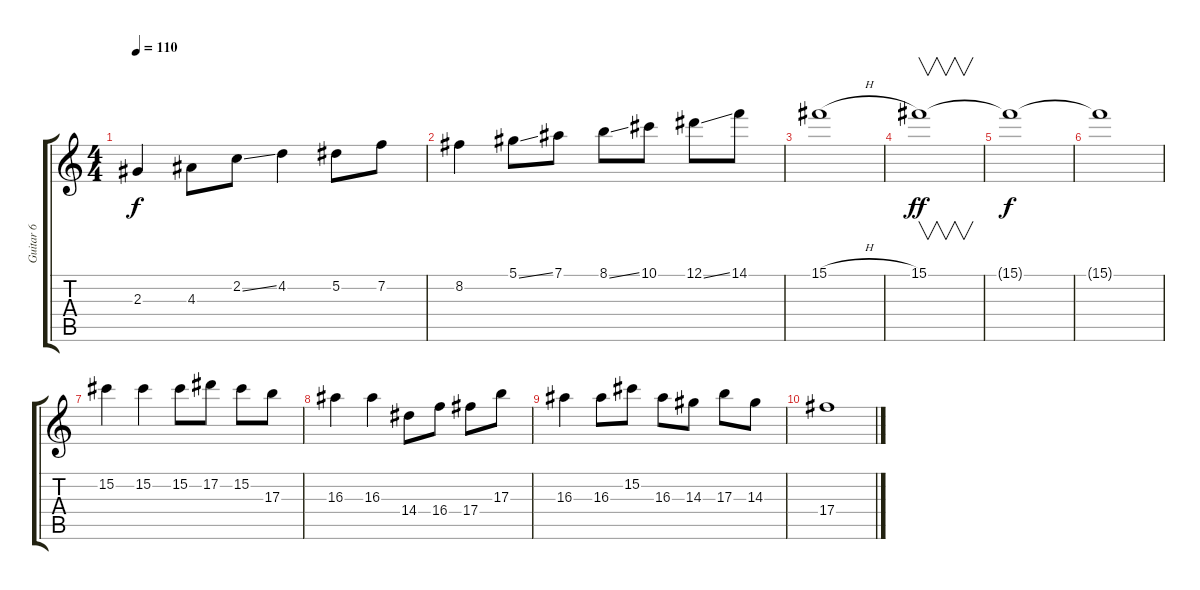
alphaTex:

\track ("Guitar 6" "Guitar 6") {instrument distortionguitar}
\staff {score tabs}
\tuning (Eb4 Bb3 Gb3 Db3 Ab2 Eb2) {hide}
\ts (4 4)
\tempo 110
\clef g2
\ks c
2.3.4{dy f} 4.3.8 2.2{ss}.8 4.2.4 5.2.8 7.2.8 |
8.2.4 5.1{ss}.8 7.1.8 8.1{ss}.8 10.1.8 12.1{ss}.8 14.1.8 |
15.1{h}.1 |
15.1.1{v dy ff} |
15.1{t}.1{dy f} |
15.1{t}.1 |
15.2.4 15.2.4 15.2.8 17.2.8 15.2.8 17.3.8 |
16.3.4 16.3.4 14.4.8 16.4.8 17.4.8 17.3.8 |
16.3.4 16.3.8 15.2.8 16.3.8 14.3.8 17.3.8 14.3.8 |
17.4.1
